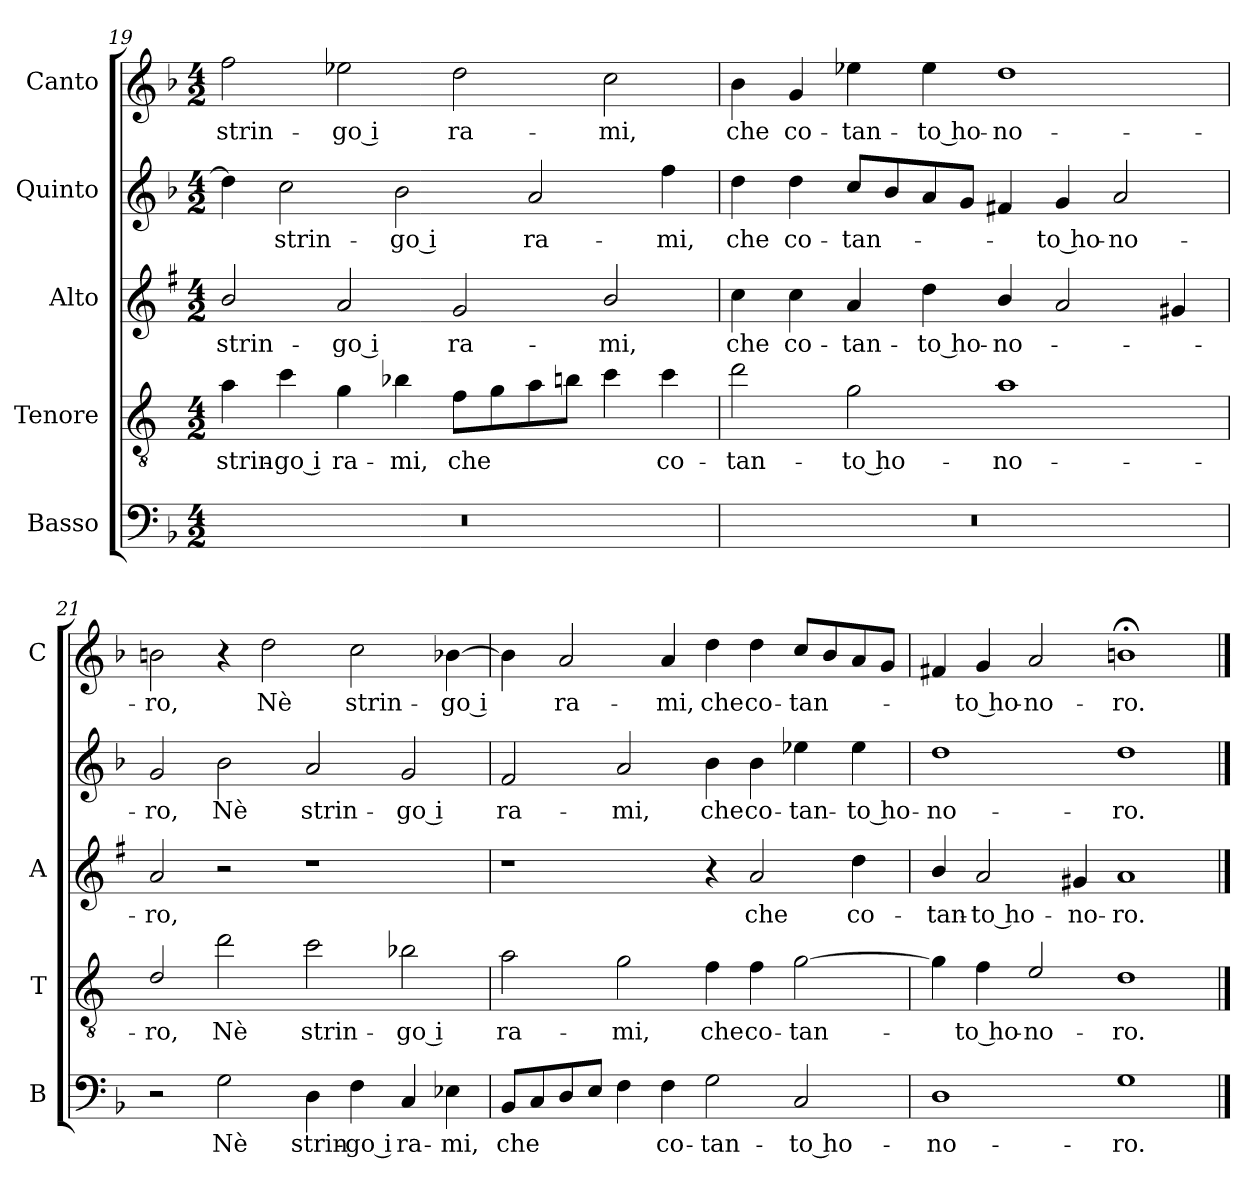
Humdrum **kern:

**kern	**text	**kern	**text	**kern	**text	**kern	**text	**kern	**text
*part5	*part5	*part4	*part4	*part3	*part3	*part2	*part2	*part1	*part1
*staff5	*staff5	*staff4	*staff4	*staff3	*staff3	*staff2	*staff2	*staff1	*staff1
*I"Basso	*	*I"Tenore	*	*I"Alto	*	*I"Quinto	*	*I"Canto	*
*I'B	*	*I'T	*	*I'A	*	*	*	*I'C	*
*clefF4	*	*clefGv2	*	*clefG2	*	*clefG2	*	*clefG2	*
*	*	*ITrd4c7	*	*ITrd1c2	*	*	*	*	*
*k[b-]	*	*k[b-]	*	*k[b-]	*	*k[b-]	*	*k[b-]	*
*F:	*	*F:	*	*F:	*	*F:	*	*F:	*
*M4/2	*	*M4/2	*	*M4/2	*	*M4/2	*	*M4/2	*
=19	=19	=19	=19	=19	=19	=19	=19	=19	=19
!	!	!	!LO:LY:b	!	!LO:LY:b	!	!	!	!LO:LY:b
0r	.	4d\	strin-	2a/	strin-	4dd\]	.	2ff\	strin-
!	!	!	!LO:LY:b	!	!	!	!LO:LY:b	!	!
.	.	4f\	-go i	.	.	2cc\	strin-	.	.
!	!	!	!LO:LY:b	!	!LO:LY:b	!	!	!	!LO:LY:b
.	.	4c\	ra-	2g/	-go i	.	.	2ee-X\	-go i
!	!	!	!LO:LY:b	!	!	!	!LO:LY:b	!	!
.	.	4e-X\	-mi,	.	.	2b-\	-go i	.	.
!	!	!	!LO:LY:b	!	!LO:LY:b	!	!	!	!LO:LY:b
.	.	8B-\L	che	2f/	ra-	.	.	2dd\	ra-
.	.	8c\	.	.	.	.	.	.	.
!	!	!	!	!	!	!	!LO:LY:b	!	!
.	.	8d\	.	.	.	2a/	ra-	.	.
.	.	8en\J	.	.	.	.	.	.	.
!	!	!	!	!	!LO:LY:b	!	!	!	!LO:LY:b
.	.	4f\	.	2a/	-mi,	.	.	2cc\	-mi,
!	!	!	!LO:LY:b	!	!	!	!LO:LY:b	!	!
.	.	4f\	co-	.	.	4ff\	-mi,	.	.
=20	=20	=20	=20	=20	=20	=20	=20	=20	=20
!	!	!	!LO:LY:b	!	!LO:LY:b	!	!LO:LY:b	!	!LO:LY:b
0r	.	2g\	-tan-	4b-\	che	4dd\	che	4b-\	che
!	!	!	!	!	!LO:LY:b	!	!LO:LY:b	!	!LO:LY:b
.	.	.	.	4b-\	co-	4dd\	co-	4g/	co-
!	!	!	!LO:LY:b	!	!LO:LY:b	!	!LO:LY:b	!	!LO:LY:b
.	.	2c\	-to ho-	4g/	-tan-	8cc/L	-tan-	4ee-X\	-tan-
.	.	.	.	.	.	8b-/	.	.	.
!	!	!	!	!	!LO:LY:b	!	!	!	!LO:LY:b
.	.	.	.	4cc\	-to ho-	8a/	.	4ee-\	-to ho-
.	.	.	.	.	.	8g/J	.	.	.
!	!	!	!LO:LY:b	!	!LO:LY:b	!	!	!	!LO:LY:b
.	.	1d	-no-	4a/	-no-	4f#X/	.	1dd	-no-
!	!	!	!	!	!	!	!LO:LY:b	!	!
.	.	.	.	2g/	.	4g/	-to ho-	.	.
!	!	!	!	!	!	!	!LO:LY:b	!	!
.	.	.	.	.	.	2a/	-no-	.	.
.	.	.	.	4f#X/	.	.	.	.	.
!!LO:LB:g=z
=21	=21	=21	=21	=21	=21	=21	=21	=21	=21
!	!	!	!LO:LY:b	!	!LO:LY:b	!	!LO:LY:b	!	!LO:LY:b
2r	.	2G/	-ro,	2g/	-ro,	2g/	-ro,	2bn\	-ro,
!	!LO:LY:b	!	!LO:LY:b	!	!	!	!LO:LY:b	!	!
2G\	Nè	2g\	Nè	2r	.	2b-\	Nè	4r	.
!	!	!	!	!	!	!	!	!	!LO:LY:b
.	.	.	.	.	.	.	.	2dd\	Nè
!	!LO:LY:b	!	!LO:LY:b	!	!	!	!LO:LY:b	!	!
4D\	strin-	2f\	strin-	1r	.	2a/	strin-	.	.
!	!LO:LY:b	!	!	!	!	!	!	!	!LO:LY:b
4F\	-go i	.	.	.	.	.	.	2cc\	strin-
!	!LO:LY:b	!	!LO:LY:b	!	!	!	!LO:LY:b	!	!
4C/	ra-	2e-X\	-go i	.	.	2g/	-go i	.	.
!	!LO:LY:b	!	!	!	!	!	!	!	!LO:LY:b
4E-X\	-mi,	.	.	.	.	.	.	[4b-X\	-go i
=22	=22	=22	=22	=22	=22	=22	=22	=22	=22
!	!LO:LY:b	!	!LO:LY:b	!	!	!	!LO:LY:b	!	!
8BB-/L	che	2d\	ra-	1r	.	2f/	ra-	4b-\]	.
8C/	.	.	.	.	.	.	.	.	.
!	!	!	!	!	!	!	!	!	!LO:LY:b
8D/	.	.	.	.	.	.	.	2a/	ra-
8E/J	.	.	.	.	.	.	.	.	.
!	!	!	!LO:LY:b	!	!	!	!LO:LY:b	!	!
4F\	.	2c\	-mi,	.	.	2a/	-mi,	.	.
!	!LO:LY:b	!	!	!	!	!	!	!	!LO:LY:b
4F\	co-	.	.	.	.	.	.	4a/	-mi,
!	!LO:LY:b	!	!LO:LY:b	!	!	!	!LO:LY:b	!	!LO:LY:b
2G\	-tan-	4B-\	che	4r	.	4b-\	che	4dd\	che
!	!	!	!LO:LY:b	!	!LO:LY:b	!	!LO:LY:b	!	!LO:LY:b
.	.	4B-\	co-	2g/	che	4b-\	co-	4dd\	co-
!	!LO:LY:b	!	!LO:LY:b	!	!	!	!LO:LY:b	!	!LO:LY:b
2C/	-to ho-	[2c\	-tan-	.	.	4ee-X\	-tan-	8cc/L	-tan-
.	.	.	.	.	.	.	.	8b-/	.
!	!	!	!	!	!LO:LY:b	!	!LO:LY:b	!	!
.	.	.	.	4cc\	co-	4ee-\	-to ho-	8a/	.
.	.	.	.	.	.	.	.	8g/J	.
=23	=23	=23	=23	=23	=23	=23	=23	=23	=23
!	!LO:LY:b	!	!	!	!LO:LY:b	!	!LO:LY:b	!	!
1D	-no-	4c\]	.	4a/	-tan-	1dd	-no-	4f#X/	.
!	!	!	!LO:LY:b	!	!LO:LY:b	!	!	!	!LO:LY:b
.	.	4B-\	-to ho-	2g/	-to ho-	.	.	4g/	-to ho-
!	!	!	!LO:LY:b	!	!	!	!	!	!LO:LY:b
.	.	2A/	-no-	.	.	.	.	2a/	-no-
!	!	!	!	!	!LO:LY:b	!	!	!	!
.	.	.	.	4f#X/	-no-	.	.	.	.
!	!LO:LY:b	!	!LO:LY:b	!	!LO:LY:b	!	!LO:LY:b	!	!LO:LY:b
1G	-ro.	1G	-ro.	1g	-ro.	1dd	-ro.	1bn;<	-ro.
==	==	==	==	==	==	==	==	==	==
*-	*-	*-	*-	*-	*-	*-	*-	*-	*-
